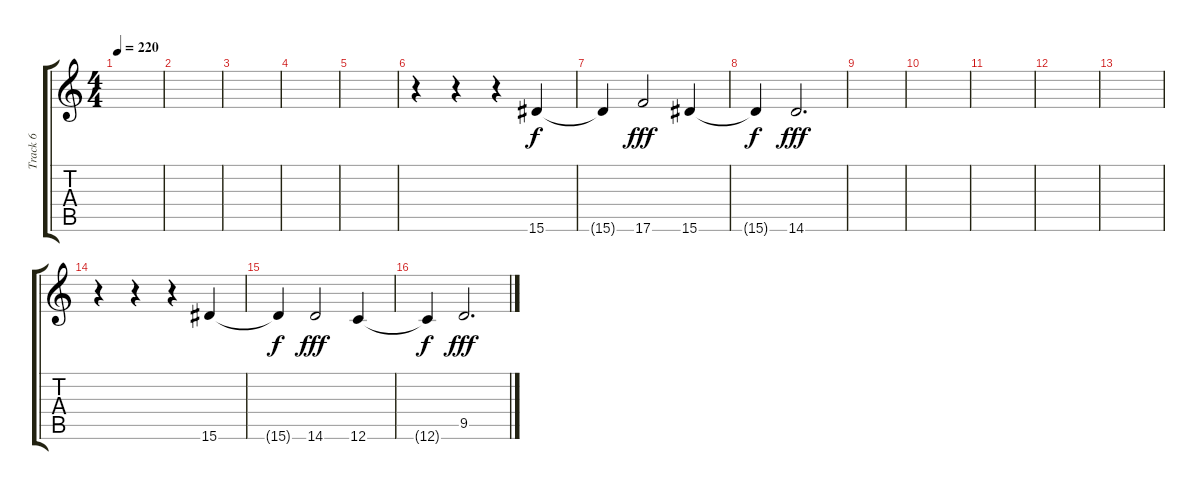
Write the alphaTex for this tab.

\track ("Track 6" "Track 6") {instrument distortionguitar}
\staff {score tabs}
\tuning (C4 G3 Eb3 Bb2 F2 C2) {hide}
\ts (4 4)
\tempo 220
\clef g2
\ks c
|
|
|
|
|
r.4 r.4 r.4 15.6.4 |
15.6{t}.4{dy f} 17.6.2{dy fff} 15.6.4 |
15.6{t}.4{dy f} 14.6.2{d dy fff} |
|
|
|
|
|
r.4 r.4 r.4 15.6.4 |
15.6{t}.4{dy f} 14.6.2{dy fff} 12.6.4 |
12.6{t}.4{dy f} 9.5.2{d dy fff}
